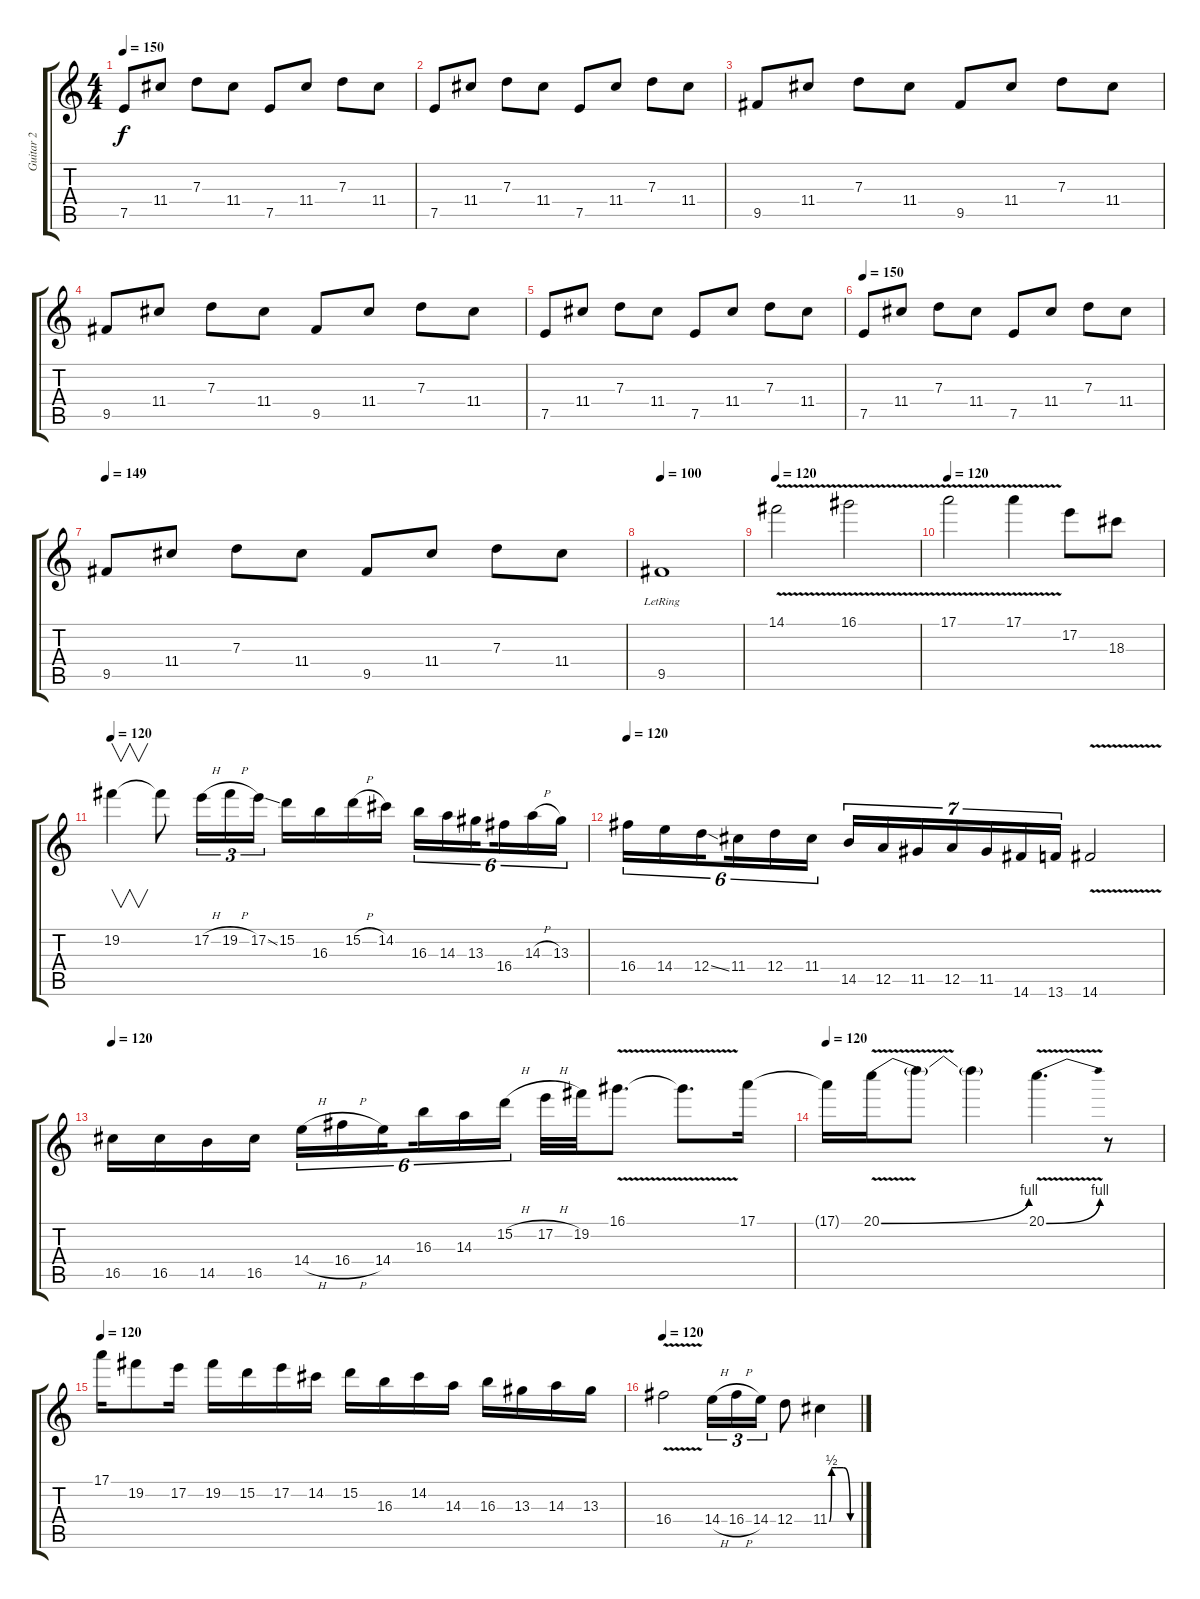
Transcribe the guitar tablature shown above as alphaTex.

\track ("Guitar 2" "Guitar 2") {instrument overdrivenguitar}
\staff {score tabs}
\tuning (E4 B3 G3 D3 A2 E2) {hide}
\ts (4 4)
\tempo 150
\clef g2
\ks c
7.5.8{dy f volume 13 instrument acousticguitarsteel} 11.4.8 7.3.8 11.4.8 7.5.8 11.4.8 7.3.8 11.4.8 |
7.5.8{volume 13 instrument acousticguitarsteel} 11.4.8 7.3.8 11.4.8 7.5.8 11.4.8 7.3.8 11.4.8 |
9.5.8 11.4.8 7.3.8 11.4.8 9.5.8 11.4.8 7.3.8 11.4.8 |
9.5.8 11.4.8 7.3.8 11.4.8 9.5.8 11.4.8 7.3.8 11.4.8 |
7.5.8{volume 13 instrument acousticguitarsteel} 11.4.8 7.3.8 11.4.8 7.5.8 11.4.8 7.3.8 11.4.8 |
\tempo 150
7.5.8{volume 13 instrument acousticguitarsteel} 11.4.8 7.3.8 11.4.8 7.5.8 11.4.8 7.3.8 11.4.8 |
\tempo 149
9.5.8 11.4.8 7.3.8 11.4.8 9.5.8 11.4.8 7.3.8 11.4.8 |
\tempo 100
9.5{lr}.1 |
\tempo 120
14.1{v}.2{instrument overdrivenguitar} 16.1{v}.2 |
\tempo 120
17.1{v}.2 17.1{v}.4 17.2.8 18.3.8 |
\tempo 120
19.2.4{v} 19.2{t}.8 17.2{h}.16{tu (3 2)} 19.2{h}.16{tu (3 2)} 17.2{ss}.16{tu (3 2)} 15.2.16 16.3.16 15.2{h}.16 14.2.16 16.3.16{tu (6 4)} 14.3.16{tu (6 4)} 13.3.16{tu (6 4) beam splitsecondary} 16.4.16{tu (6 4)} 14.3{h}.16{tu (6 4)} 13.3.16{tu (6 4)} |
\tempo 120
16.4.16{tu (6 4)} 14.4.16{tu (6 4)} 12.4{ss}.16{tu (6 4) beam splitsecondary} 11.4.16{tu (6 4)} 12.4.16{tu (6 4)} 11.4.16{tu (6 4)} 14.5.16{tu (7 4)} 12.5.16{tu (7 4)} 11.5.16{tu (7 4)} 12.5.16{tu (7 4)} 11.5.16{tu (7 4)} 14.6.16{tu (7 4)} 13.6.16{tu (7 4)} 14.6{v}.2 |
\tempo 120
16.5.16 16.5.16 14.5.16 16.5.16 14.4{h}.16{tu (6 4)} 16.4{h}.16{tu (6 4)} 14.4.16{tu (6 4) beam splitsecondary} 16.3.16{tu (6 4)} 14.3.16{tu (6 4)} 15.2{h}.16{tu (6 4)} 17.2{h}.32 19.2.32 16.1{v}.8{d} 16.1{t}.8{d} 17.1.16 |
\tempo 120
17.1{t}.16 20.1{be (bend 0 0 60 4) v}.16 20.1{t}.8 20.1{t}.4 20.1{be (bend 0 0 60 4) v}.4{d} r.8 |
\tempo 120
17.1.16 19.2.8 17.2.16 19.2.16 15.2.16 17.2.16 14.2.16 15.2.16 16.3.16 14.2.16 14.3.16 16.3.16 13.3.16 14.3.16 13.3.16 |
\tempo 120
16.4{v}.2 14.4{h}.16{tu (3 2)} 16.4{h}.16{tu (3 2)} 14.4.16{tu (3 2)} 12.4.8 11.4{be (custom 0 0 5 2 15 2 30 2 45 0 60 0)}.4
